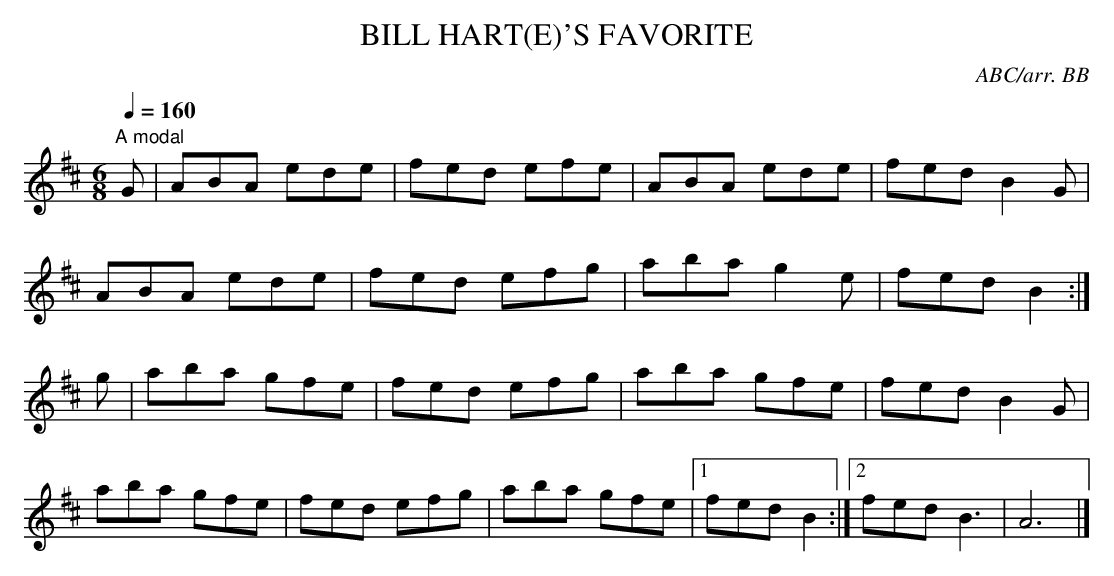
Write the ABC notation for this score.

X:1
T:BILL HART(E)'S FAVORITE
C:ABC/arr. BB
Q:1/4=160
L:1/8
M:6/8
K:D
"A modal"
G| ABA ede|fed efe|ABA ede|fed B2G|
ABA ede|fed efg|aba g2e|fed B2:|
g| aba gfe|fed efg|aba gfe|fed B2G|
aba gfe|fed efg|aba gfe|1 fed B2:|\
[2 fed B3|A6|]
